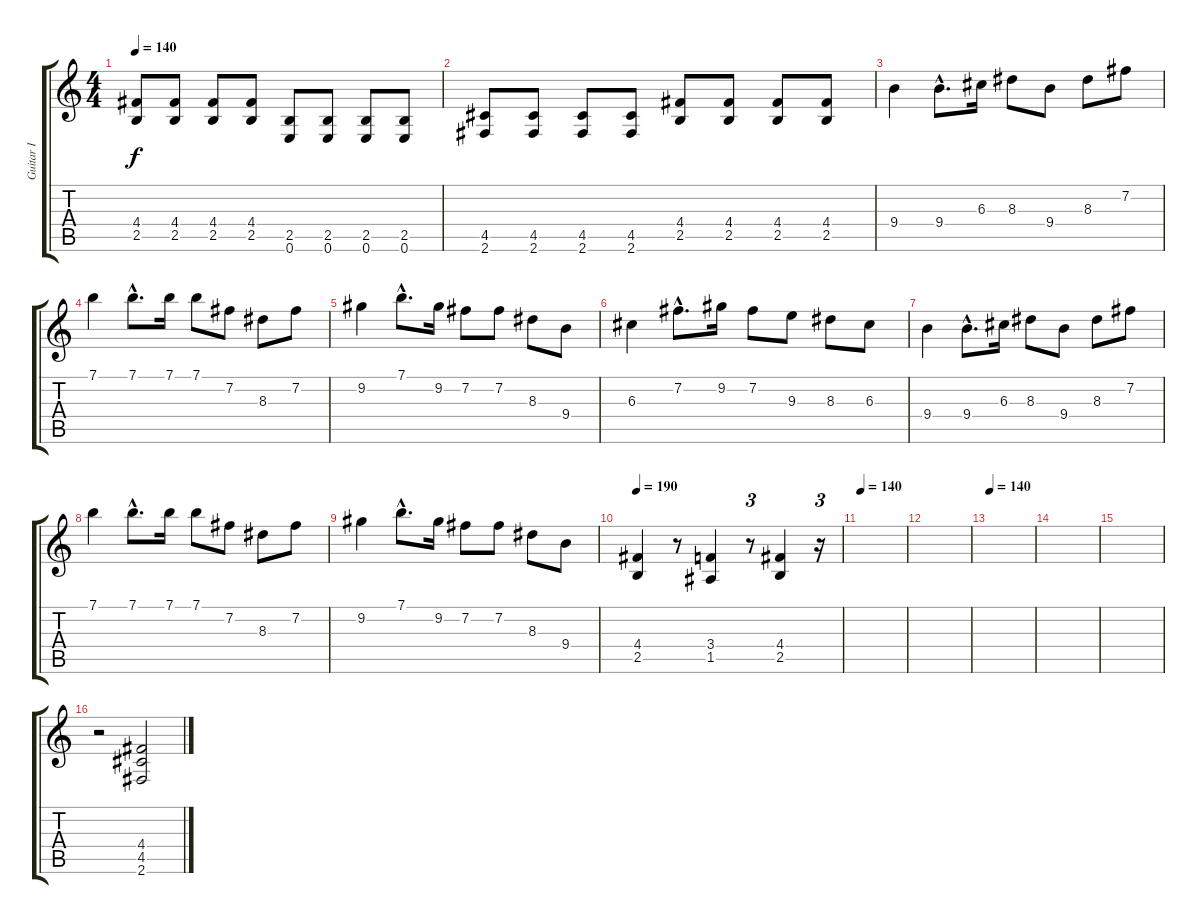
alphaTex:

\track ("Guitar I" "Guitar I") {instrument distortionguitar}
\staff {score tabs}
\tuning (E4 B3 G3 D3 A2 E2) {hide}
\ts (4 4)
\tempo 140
\clef g2
\ks c
(4.4 2.5).8{dy f} (4.4 2.5).8 (4.4 2.5).8 (4.4 2.5).8 (2.5 0.6).8 (2.5 0.6).8 (2.5 0.6).8 (2.5 0.6).8 |
(4.5 2.6).8 (4.5 2.6).8 (4.5 2.6).8 (4.5 2.6).8 (4.4 2.5).8 (4.4 2.5).8 (4.4 2.5).8 (4.4 2.5).8 |
9.4.4 9.4{hac}.8{d} 6.3.16 8.3.8 9.4.8 8.3.8 7.2.8 |
7.1.4 7.1{hac}.8{d} 7.1.16 7.1.8 7.2.8 8.3.8 7.2.8 |
9.2.4 7.1{hac}.8{d} 9.2.16 7.2.8 7.2.8 8.3.8 9.4.8 |
6.3.4 7.2{hac}.8{d} 9.2.16 7.2.8 9.3.8 8.3.8 6.3.8 |
9.4.4 9.4{hac}.8{d} 6.3.16 8.3.8 9.4.8 8.3.8 7.2.8 |
7.1.4 7.1{hac}.8{d} 7.1.16 7.1.8 7.2.8 8.3.8 7.2.8 |
9.2.4 7.1{hac}.8{d} 9.2.16 7.2.8 7.2.8 8.3.8 9.4.8 |
\tempo 190
(4.4 2.5).4 r.8 (3.4 1.5).4 r.8{tu (3 2)} (4.4 2.5).4 r.16{tu (3 2)} |
\tempo 140
|
|
\tempo 140
|
|
|
r.2 (4.4 4.5 2.6).2
